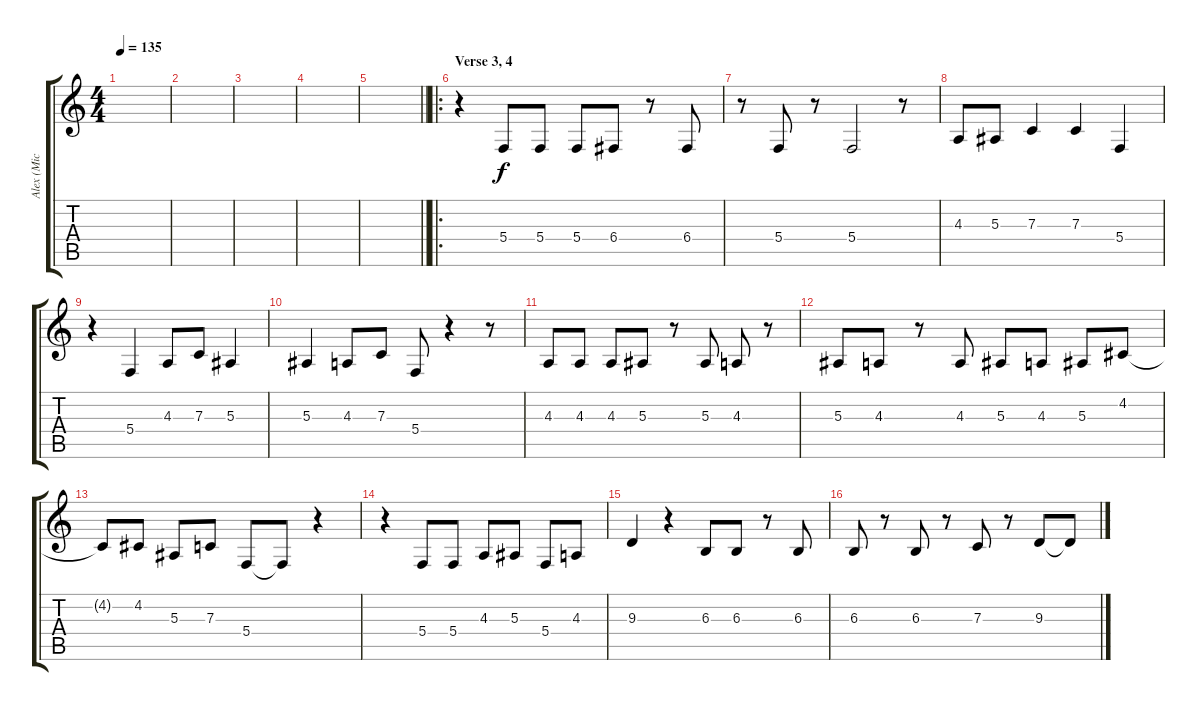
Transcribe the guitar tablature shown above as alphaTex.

\track ("Alex (Mic Effekt)" "Alex (Mic ") {instrument cello}
\staff {score tabs}
\tuning (D4 A3 F3 C3 G2 D2) {hide}
\ts (4 4)
\tempo 135
\clef g2
\ks c
|
|
|
|
\barLineRight lightlight
|
\ro
\section ("" "Verse 3, 4")
r.4 5.4.8 5.4.8 5.4.8 6.4.8 r.8 6.4.8 |
r.8 5.4.8 r.8 5.4.2 r.8 |
4.3.8 5.3.8 7.3.4 7.3.4 5.4.4 |
r.4 5.4.4 4.3.8 7.3.8 5.3.4 |
5.3.4 4.3.8 7.3.8 5.4.8 r.4 r.8 |
4.3.8 4.3.8 4.3.8 5.3.8 r.8 5.3.8 4.3.8 r.8 |
5.3.8 4.3.8 r.8 4.3.8 5.3.8 4.3.8 5.3.8 4.2.8 |
4.2{t}.8 4.2.8 5.3.8 7.3.8 5.4.8 5.4{t}.8 r.4 |
r.4 5.4.8 5.4.8 4.3.8 5.3.8 5.4.8 4.3.8 |
9.3.4 r.4 6.3.8 6.3.8 r.8 6.3.8 |
6.3.8 r.8 6.3.8 r.8 7.3.8 r.8 9.3.8 9.3{t}.8
